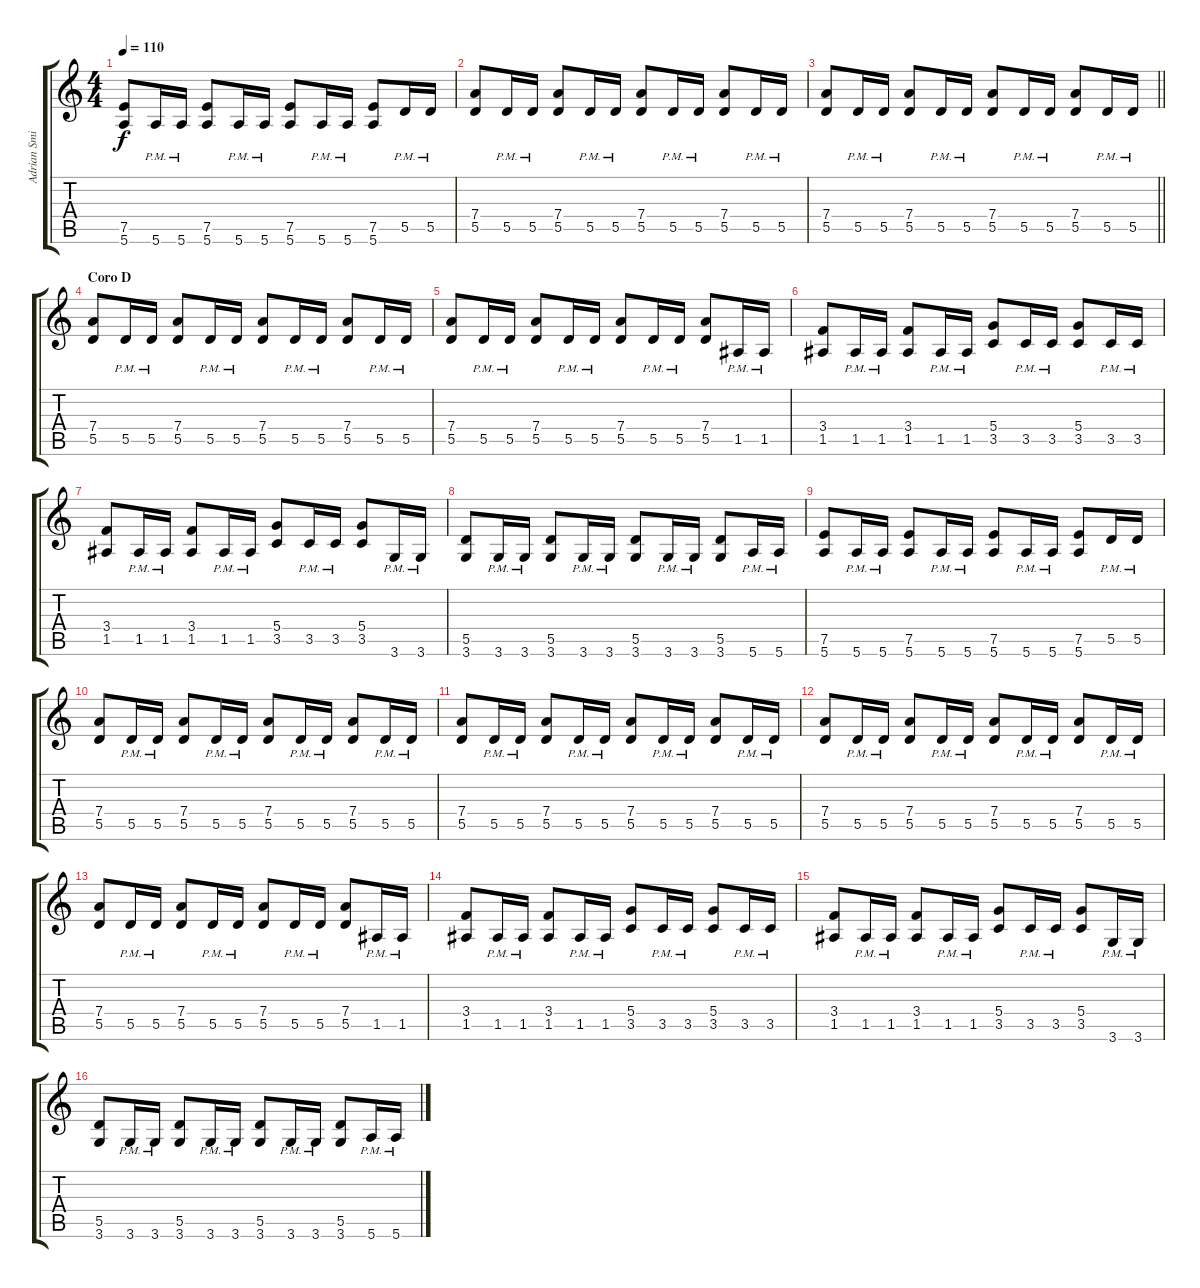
\track ("Adrian Smith" "Adrian Smi") {instrument distortionguitar}
\staff {score tabs}
\tuning (E4 B3 G3 D3 A2 E2) {hide}
\ts (4 4)
\tempo 110
\clef g2
\ks c
(7.5 5.6).8{dy f} 5.6{pm}.16 5.6{pm}.16 (7.5 5.6).8 5.6{pm}.16 5.6{pm}.16 (7.5 5.6).8 5.6{pm}.16 5.6{pm}.16 (7.5 5.6).8 5.5{pm}.16 5.5{pm}.16 |
(7.4 5.5).8 5.5{pm}.16 5.5{pm}.16 (7.4 5.5).8 5.5{pm}.16 5.5{pm}.16 (7.4 5.5).8 5.5{pm}.16 5.5{pm}.16 (7.4 5.5).8 5.5{pm}.16 5.5{pm}.16 |
\barLineRight lightlight
(7.4 5.5).8 5.5{pm}.16 5.5{pm}.16 (7.4 5.5).8 5.5{pm}.16 5.5{pm}.16 (7.4 5.5).8 5.5{pm}.16 5.5{pm}.16 (7.4 5.5).8 5.5{pm}.16 5.5{pm}.16 |
\section ("" "Coro D")
(7.4 5.5).8 5.5{pm}.16 5.5{pm}.16 (7.4 5.5).8 5.5{pm}.16 5.5{pm}.16 (7.4 5.5).8 5.5{pm}.16 5.5{pm}.16 (7.4 5.5).8 5.5{pm}.16 5.5{pm}.16 |
(7.4 5.5).8 5.5{pm}.16 5.5{pm}.16 (7.4 5.5).8 5.5{pm}.16 5.5{pm}.16 (7.4 5.5).8 5.5{pm}.16 5.5{pm}.16 (7.4 5.5).8 1.5{pm}.16 1.5{pm}.16 |
(3.4 1.5).8 1.5{pm}.16 1.5{pm}.16 (3.4 1.5).8 1.5{pm}.16 1.5{pm}.16 (5.4 3.5).8 3.5{pm}.16 3.5{pm}.16 (5.4 3.5).8 3.5{pm}.16 3.5{pm}.16 |
(3.4 1.5).8 1.5{pm}.16 1.5{pm}.16 (3.4 1.5).8 1.5{pm}.16 1.5{pm}.16 (5.4 3.5).8 3.5{pm}.16 3.5{pm}.16 (5.4 3.5).8 3.6{pm}.16 3.6{pm}.16 |
(5.5 3.6).8 3.6{pm}.16 3.6{pm}.16 (5.5 3.6).8 3.6{pm}.16 3.6{pm}.16 (5.5 3.6).8 3.6{pm}.16 3.6{pm}.16 (5.5 3.6).8 5.6{pm}.16 5.6{pm}.16 |
(7.5 5.6).8 5.6{pm}.16 5.6{pm}.16 (7.5 5.6).8 5.6{pm}.16 5.6{pm}.16 (7.5 5.6).8 5.6{pm}.16 5.6{pm}.16 (7.5 5.6).8 5.5{pm}.16 5.5{pm}.16 |
(7.4 5.5).8 5.5{pm}.16 5.5{pm}.16 (7.4 5.5).8 5.5{pm}.16 5.5{pm}.16 (7.4 5.5).8 5.5{pm}.16 5.5{pm}.16 (7.4 5.5).8 5.5{pm}.16 5.5{pm}.16 |
(7.4 5.5).8 5.5{pm}.16 5.5{pm}.16 (7.4 5.5).8 5.5{pm}.16 5.5{pm}.16 (7.4 5.5).8 5.5{pm}.16 5.5{pm}.16 (7.4 5.5).8 5.5{pm}.16 5.5{pm}.16 |
(7.4 5.5).8 5.5{pm}.16 5.5{pm}.16 (7.4 5.5).8 5.5{pm}.16 5.5{pm}.16 (7.4 5.5).8 5.5{pm}.16 5.5{pm}.16 (7.4 5.5).8 5.5{pm}.16 5.5{pm}.16 |
(7.4 5.5).8 5.5{pm}.16 5.5{pm}.16 (7.4 5.5).8 5.5{pm}.16 5.5{pm}.16 (7.4 5.5).8 5.5{pm}.16 5.5{pm}.16 (7.4 5.5).8 1.5{pm}.16 1.5{pm}.16 |
(3.4 1.5).8 1.5{pm}.16 1.5{pm}.16 (3.4 1.5).8 1.5{pm}.16 1.5{pm}.16 (5.4 3.5).8 3.5{pm}.16 3.5{pm}.16 (5.4 3.5).8 3.5{pm}.16 3.5{pm}.16 |
(3.4 1.5).8 1.5{pm}.16 1.5{pm}.16 (3.4 1.5).8 1.5{pm}.16 1.5{pm}.16 (5.4 3.5).8 3.5{pm}.16 3.5{pm}.16 (5.4 3.5).8 3.6{pm}.16 3.6{pm}.16 |
(5.5 3.6).8 3.6{pm}.16 3.6{pm}.16 (5.5 3.6).8 3.6{pm}.16 3.6{pm}.16 (5.5 3.6).8 3.6{pm}.16 3.6{pm}.16 (5.5 3.6).8 5.6{pm}.16 5.6{pm}.16
